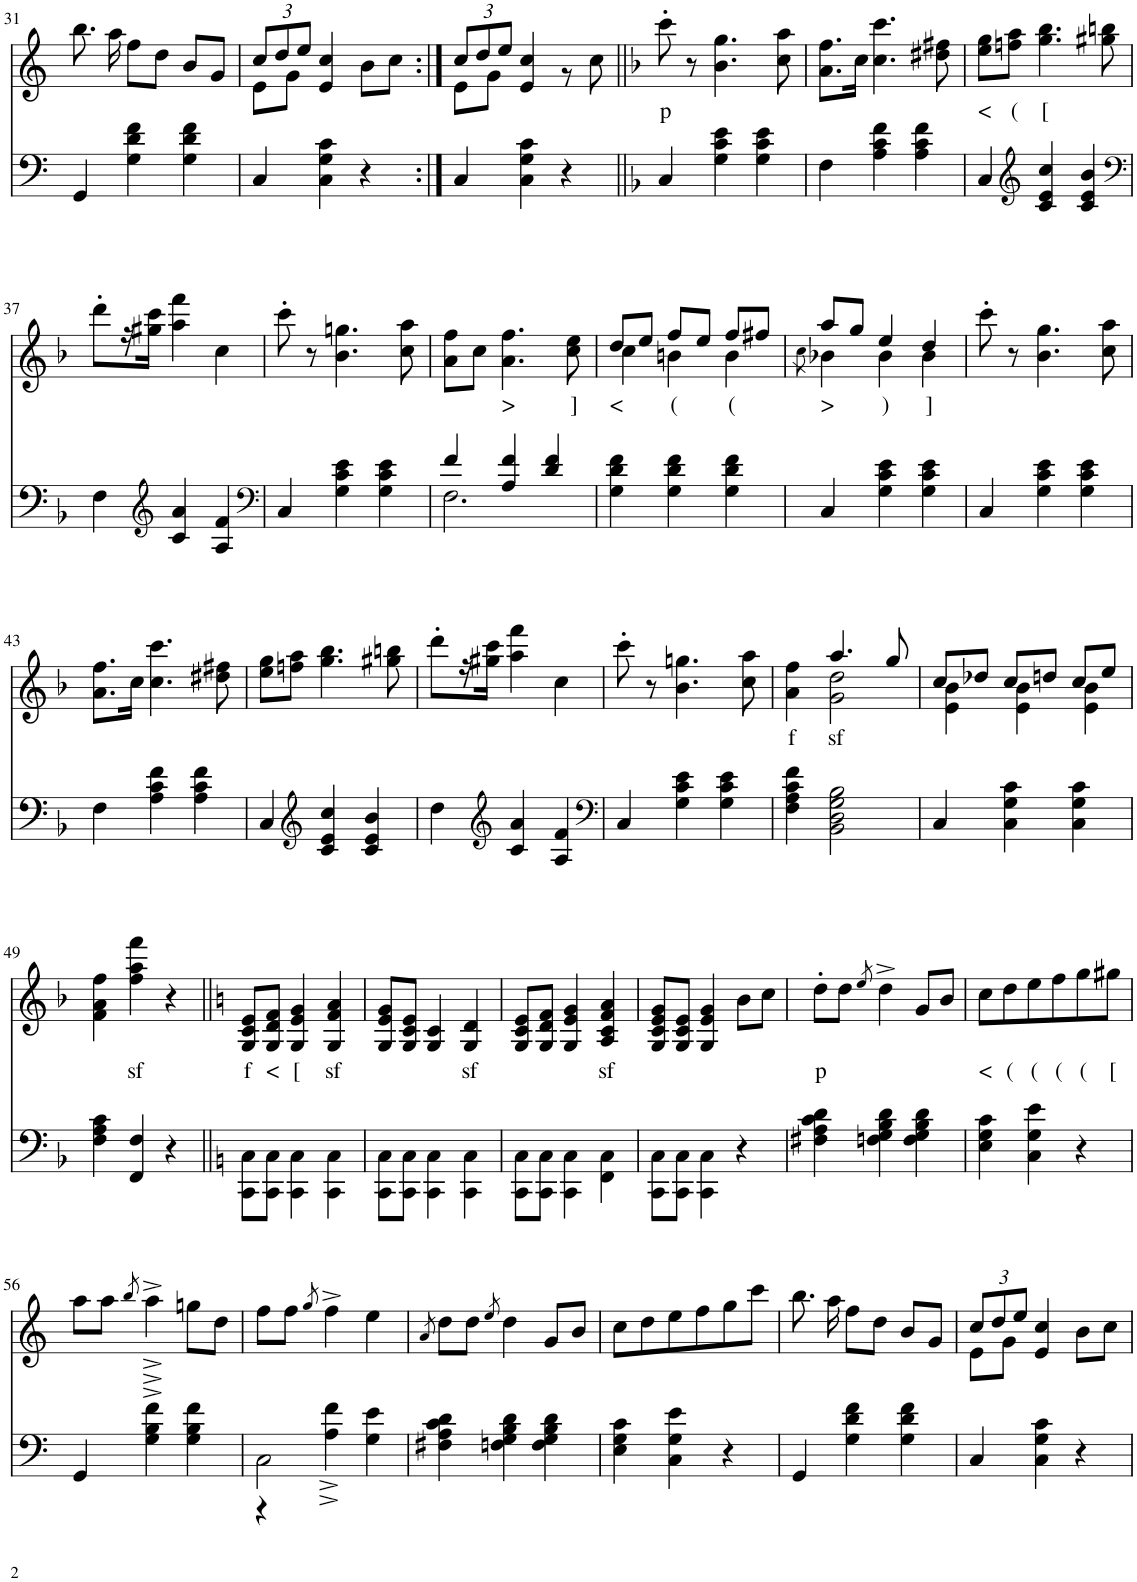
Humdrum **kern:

**kern	**kern	**text
*part2	*part1	*part1
*staff2	*staff1	*staff1
*I"piano	*I"piano	*
*I'Pno	*I'Pno	*
!!LO:PB:g=z
*clefF4	*clefG2	*
*k[]	*k[]	*
*M3/4	*M3/4	*
=31	=31	=31
4GG/	8.bb\	.
.	16aa\	.
4G\ 4d\ 4f\	8ff\L	.
.	8dd\J	.
4G\ 4d\ 4f\	8b/L	.
.	8g/J	.
=32	=32	=32
*	*Xbrackettup	*
*	*^	*
4C/	12cc/L	8e\L	.
.	12dd/	.	.
.	.	8g\J	.
.	12ee/J	.	.
4C\ 4G\ 4c\	4e/ 4cc/	4ryy	.
4r	4ryy	8b\L	.
.	.	8cc\J	.
=33:|!	=33:|!	=33:|!	=33:|!
4C/	12cc/L	8e\L	.
.	12dd/	.	.
.	.	8g\J	.
.	12ee/J	.	.
4C\ 4G\ 4c\	4e/ 4cc/	4ryy	.
4r	4ryy	8r	.
.	.	8cc\	.
*	*v	*v	*
=34||	=34||	=34||
*k[b-]	*k[b-]	*
*	*^	*
!	!	!	!LO:LY:b
*	*v	*v	*
4C/	8ccc'\	p
.	8r	.
4G\ 4c\ 4e\	4.b-\ 4.gg\	.
4G\ 4c\ 4e\	.	.
.	8cc\ 8aa\	.
=35	=35	=35
4F\	8.a\ 8.ff\L	.
.	16cc\Jk	.
4A\ 4c\ 4f\	4.cc\ 4.ccc\	.
4A\ 4c\ 4f\	.	.
.	8dd#X\ 8ff#X\	.
=36	=36	=36
!	!	!LO:LY:b
4C/	8ee\ 8gg\L	<
!	!	!LO:LY:b
.	8ffn\ 8aa\J	(
*clefG2	*	*
!	!	!LO:LY:b
4c/ 4e/ 4cc/	4.gg\ 4.bb-\	[
4c/ 4e/ 4b-/	.	.
.	8gg#X\ 8bbn\	.
!!LO:LB:g=z
=37	=37	=37
*clefF4	*	*
4F\	8ddd'\L	.
.	16r	.
.	16gg#X\ 16ccc\JJ	.
*clefG2	*	*
4c/ 4a/	4aa\ 4fff\	.
4A/ 4f/	4cc\	.
=38	=38	=38
*clefF4	*	*
4C/	8ccc'\	.
.	8r	.
4G\ 4c\ 4e\	4.b-\ 4.ggn\	.
4G\ 4c\ 4e\	.	.
.	8cc\ 8aa\	.
=39	=39	=39
*^	*	*
4f/	2.F\	8a\ 8ff\L	.
.	.	8cc\J	.
!	!	!	!LO:LY:b
4A/ 4f/	.	4.a\ 4.ff\	>
4d/ 4f/	.	.	.
!	!	!	!LO:LY:b
.	.	8cc\ 8ee\	]
*v	*v	*	*
=40	=40	=40
*	*^	*
!	!	!	!LO:LY:b
4G\ 4d\ 4f\	8dd/L	4cc\	<
.	8ee/J	.	.
!	!	!	!LO:LY:b
4G\ 4d\ 4f\	8ff/L	4bn\	(
.	8ee/J	.	.
!	!	!	!LO:LY:b
4G\ 4d\ 4f\	8ff/L	4b\	(
.	8ff#X/J	.	.
=41	=41	=41	=41
.	.	8qcc\	.
!	!	!	!LO:LY:b
4C/	8aa/L	4b-X\	>
.	8gg/J	.	.
!	!	!	!LO:LY:b
4G\ 4c\ 4e\	4ee/	4b-\	)
!	!	!	!LO:LY:b
4G\ 4c\ 4e\	4dd/	4b-\	]
*	*v	*v	*
=42	=42	=42
4C/	8ccc'\	.
.	8r	.
4G\ 4c\ 4e\	4.b-\ 4.gg\	.
4G\ 4c\ 4e\	.	.
.	8cc\ 8aa\	.
!!LO:LB:g=z
=43	=43	=43
4F\	8.a\ 8.ff\L	.
.	16cc\Jk	.
4A\ 4c\ 4f\	4.cc\ 4.ccc\	.
4A\ 4c\ 4f\	.	.
.	8dd#X\ 8ff#X\	.
=44	=44	=44
4C/	8ee\ 8gg\L	.
.	8ffn\ 8aa\J	.
*clefG2	*	*
4c/ 4e/ 4cc/	4.gg\ 4.bb-\	.
4c/ 4e/ 4b-/	.	.
.	8gg#X\ 8bbn\	.
=45	=45	=45
4dd\	8ddd'\L	.
.	16r	.
.	16gg#X\ 16ccc\JJ	.
*clefG2	*	*
4c/ 4a/	4aa\ 4fff\	.
4A/ 4f/	4cc\	.
=46	=46	=46
*clefF4	*	*
4C/	8ccc'\	.
.	8r	.
4G\ 4c\ 4e\	4.b-\ 4.ggn\	.
4G\ 4c\ 4e\	.	.
.	8cc\ 8aa\	.
=47	=47	=47
*	*^	*
!	!	!	!LO:LY:b
4F\ 4A\ 4c\ 4f\	4ryy	4a\ 4ff\	f
!	!	!	!LO:LY:b
2BB-\ 2D\ 2G\ 2B-\	4.aa/	2g\ 2dd\	sf
.	8gg/	.	.
=48	=48	=48	=48
4C/	8cc/L	4e\ 4b-\	.
.	8dd-X/J	.	.
4C\ 4G\ 4c\	8cc/L	4e\ 4b-\	.
.	8ddn/J	.	.
4C\ 4G\ 4c\	8cc/L	4e\ 4b-\	.
.	8ee/J	.	.
*	*v	*v	*
!!LO:LB:g=z
=49	=49	=49
4F\ 4A\ 4c\	4f\ 4a\ 4ff\	.
!	!	!LO:LY:b
4FF/ 4F/	4ff\ 4aa\ 4fff\	sf
4r	4r	.
=50||	=50||	=50||
*k[]	*k[]	*
!	!	!LO:LY:b
8CC\ 8C\L	8G/ 8c/ 8e/L	f
!	!	!LO:LY:b
8CC\ 8C\J	8G/ 8d/ 8f/J	<
!	!	!LO:LY:b
4CC\ 4C\	4G/ 4e/ 4g/	[
!	!	!LO:LY:b
4CC\ 4C\	4G/ 4f/ 4a/	sf
=51	=51	=51
8CC\ 8C\L	8G/ 8e/ 8g/L	.
8CC\ 8C\J	8G/ 8c/ 8e/J	.
4CC\ 4C\	4G/ 4c/	.
!	!	!LO:LY:b
4CC\ 4C\	4G/ 4d/	sf
=52	=52	=52
8CC\ 8C\L	8G/ 8c/ 8e/L	.
8CC\ 8C\J	8G/ 8d/ 8f/J	.
4CC\ 4C\	4G/ 4e/ 4g/	.
!	!	!LO:LY:b
4FF\ 4C\	4A/ 4c/ 4f/ 4a/	sf
=53	=53	=53
8CC\ 8C\L	8G/ 8c/ 8e/ 8g/L	.
8CC\ 8C\J	8G/ 8c/ 8e/J	.
4CC\ 4C\	4G/ 4e/ 4g/	.
4r	8b\L	.
.	8cc\J	.
=54	=54	=54
!	!	!LO:LY:b
4F#X\ 4A\ 4c\ 4d\	8dd'\L	p
.	8dd\J	.
.	8qee/	.
4Fn\ 4G\ 4B\ 4d\	4dd^\	.
4F\ 4G\ 4B\ 4d\	8g/L	.
.	8b/J	.
=55	=55	=55
!	!	!LO:LY:b
4E\ 4G\ 4c\	8cc\L	<
!	!	!LO:LY:b
.	8dd\	(
!	!	!LO:LY:b
4C\ 4G\ 4e\	8ee\	(
!	!	!LO:LY:b
.	8ff\	(
!	!	!LO:LY:b
4r	8gg\	(
!	!	!LO:LY:b
.	8gg#X\J	[
!!LO:LB:g=z
=56	=56	=56
4GG/	8aa\L	.
.	8aa\J	.
.	8qbb/	.
4G\^ 4B\^ 4f\^	4aa^\	.
4G\ 4B\ 4f\	8ggn\L	.
.	8dd\J	.
=57	=57	=57
*^	*	*
2C\	4r	8ff\L	.
.	.	8ff\J	.
.	.	8qgg/	.
.	4A\^ 4f\^	4ff^\	.
4ryy	4G\ 4e\	4ee\	.
*v	*v	*	*
=58	=58	=58
.	8qa/	.
4F#X\ 4A\ 4c\ 4d\	8dd\L	.
.	8dd\J	.
.	8qee/	.
4Fn\ 4G\ 4B\ 4d\	4dd\	.
4F\ 4G\ 4B\ 4d\	8g/L	.
.	8b/J	.
=59	=59	=59
4E\ 4G\ 4c\	8cc\L	.
.	8dd\	.
4C\ 4G\ 4e\	8ee\	.
.	8ff\	.
4r	8gg\	.
.	8ccc\J	.
=60	=60	=60
4GG/	8.bb\	.
.	16aa\	.
4G\ 4d\ 4f\	8ff\L	.
.	8dd\J	.
4G\ 4d\ 4f\	8b/L	.
.	8g/J	.
=61	=61	=61
*	*^	*
4C/	12cc/L	8e\L	.
.	12dd/	.	.
.	.	8g\J	.
.	12ee/J	.	.
4C\ 4G\ 4c\	4e/ 4cc/	4ryy	.
4r	4ryy	8b\L	.
.	.	8cc\J	.
*	*v	*v	*
=	=	=
*-	*-	*-
